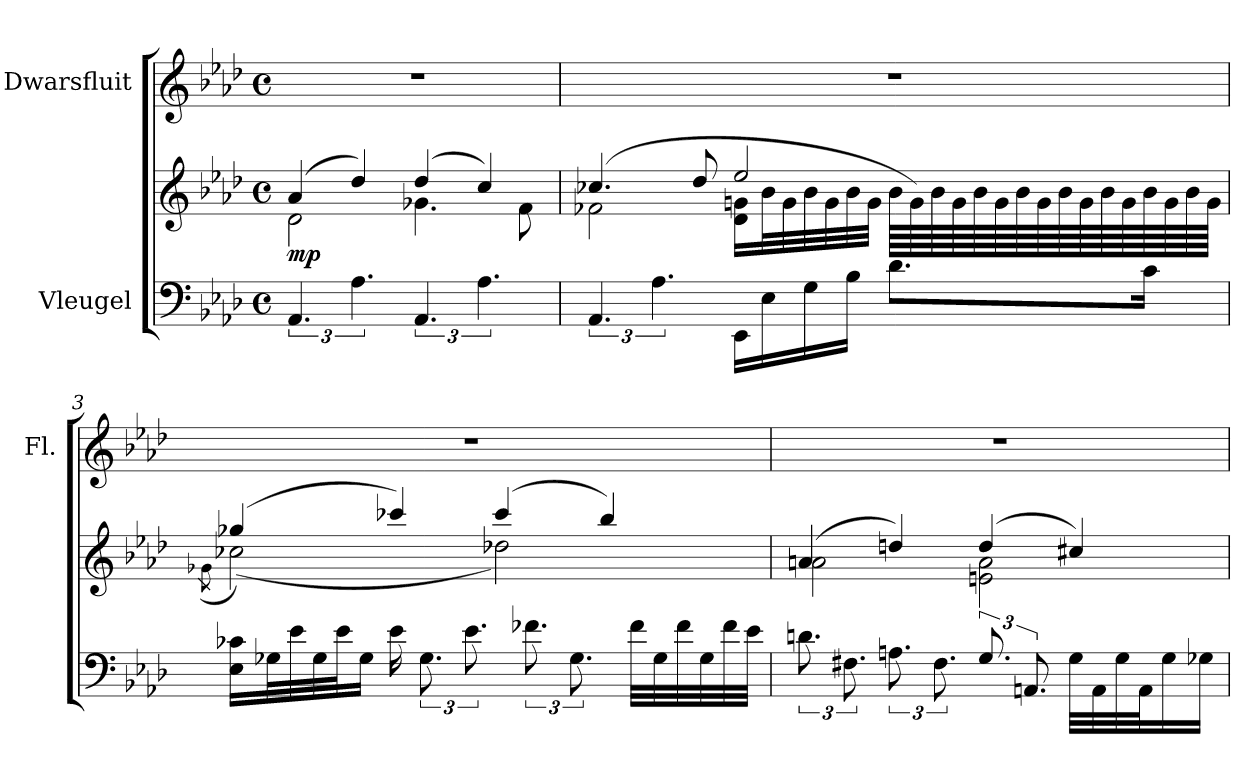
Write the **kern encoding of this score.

**kern	**kern	**dynam	**kern
*part2	*part2	*part2	*part1
*staff3	*staff2	*staff2/3	*staff1
*I"Vleugel	*	*	*I"Dwarsfluit
*	*	*	*I'Fl.
*clefF4	*clefG2	*	*clefG2
*k[b-e-a-d-]	*k[b-e-a-d-]	*	*k[b-e-a-d-]
*M4/4	*M4/4	*	*M4/4
*met(c)	*met(c)	*	*met(c)
*MM66	*MM66	*	*MM66
=1	=1	=1	=1
*	*^	*	*
!	!	!	!LO:DY:b	!
6.AA-/	(4a-/	2d-\	mp	1r
6.A-\	4dd-/)	.	.	.
6.AA-/	(4dd-/	4.g-X\	.	.
6.A-\	4cc/)	.	.	.
.	.	8f\	.	.
=2	=2	=2	=2	=2
6.AA-/	(4.cc-X/	2f-X\	.	1r
6.A-\	.	.	.	.
.	8dd-/	.	.	.
16EE-\LL	2ee-/	16d-\ 16gn\LL	.	.
16E-\	.	32b-\L	.	.
.	.	32g\	.	.
16G\	.	32b-\	.	.
.	.	32g\	.	.
16B-\JJ	.	32b-\	.	.
.	.	32g\JJJ	.	.
*	*tremolo	*	*	*
8.d-\L	.	64b-\LLLL	.	.
.	.	64g\)	.	.
.	.	64b-\	.	.
.	.	64g\)	.	.
.	.	64b-\	.	.
.	.	64g\)	.	.
.	.	64b-\	.	.
.	.	64g\)	.	.
.	.	64b-\	.	.
.	.	64g\)	.	.
.	.	64b-\	.	.
.	.	64g\)	.	.
16c\Jk	.	64b-\	.	.
.	.	64g\)	.	.
.	.	64b-\	.	.
.	.	64g\)JJJJ	.	.
*	*Xtremolo	*	*	*
!!LO:LB:g=z
=3	=3	=3	=3	=3
.	.	(8qg-X\	.	.
16E-\ 16c-X\LL	(4gg-X/	(2cc-X\)	.	1r
.	.	.	.	.
.	.	.	.	.
.	.	.	.	.
32G-X\L	.	.	.	.
.	.	.	.	.
32e-\	.	.	.	.
.	.	.	.	.
32G-\	.	.	.	.
32e-\J	.	.	.	.
16G-\JJ	.	.	.	.
16e-\	4ccc-X/)	.	.	.
12.G-\	.	.	.	.
12.e-\	.	.	.	.
.	(4ccc-/	2dd-X\)	.	.
12.f-X\	.	.	.	.
12.G-\	.	.	.	.
.	4bb-/)	.	.	.
32f-\LLL	.	.	.	.
32G-\	.	.	.	.
32f-\	.	.	.	.
32G-\	.	.	.	.
32f-\	.	.	.	.
32e-\JJJ	.	.	.	.
=4	=4	=4	=4	=4
12.dn\	(4an/	2a\	.	1r
12.F#X\	.	.	.	.
12.An\	4ddn/)	.	.	.
12.F#\	.	.	.	.
12.G/	(4dd/	2en\ 2a\	.	.
12.AAn/	.	.	.	.
32G\LLL	4cc#X/)	.	.	.
32AA\	.	.	.	.
32G\	.	.	.	.
32AA\J	.	.	.	.
16G\	.	.	.	.
16G-X\JJ	.	.	.	.
*	*v	*v	*	*
=	=	=	=
*-	*-	*-	*-
